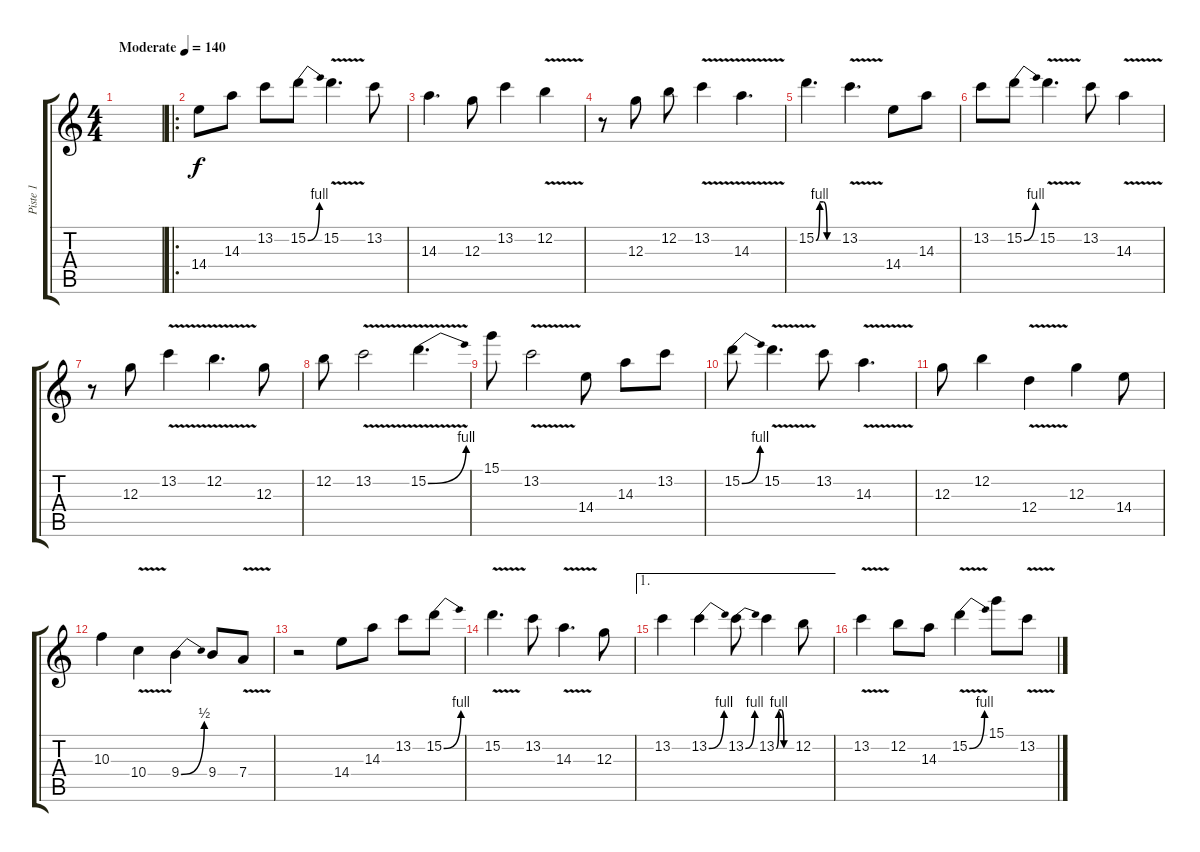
\track ("Piste 1" "Piste 1") {instrument overdrivenguitar}
\staff {score tabs}
\tuning (E4 B3 G3 D3 A2 E2) {hide}
\ts (4 4)
\tempo (140 "Moderate")
\clef g2
\ks c
|
\ro
14.4.8 14.3.8 13.2.8 15.2{be (bend 0 0 60 4)}.8 15.2{v}.4{d} 13.2.8 |
14.3.4{d} 12.3.8 13.2.4 12.2{v}.4 |
r.8 12.3.8 12.2.8 13.2{v}.4 14.3{v}.4{d} |
15.2{be (custom 0 0 10 4 20 4 30 0 60 0)}.4{d} 13.2{v}.4{d} 14.4.8 14.3.8 |
13.2.8 15.2{be (bend 0 0 60 4)}.8 15.2{v}.4{d} 13.2.8 14.3{v}.4 |
r.8 12.3.8 13.2{v}.4 12.2{v}.4{d} 12.3.8 |
12.2.8 13.2{v}.2 15.2{be (bend 0 0 60 4) v}.4{d} |
15.1.8 13.2{v}.2 14.4.8 14.3.8 13.2.8 |
15.2{be (bend 0 0 60 4)}.8 15.2{v}.4{d} 13.2.8 14.3{v}.4{d} |
12.3.8 12.2.4 12.4{v}.4 12.3.4 14.4.8 |
10.3.4 10.4{v}.4 9.4{be (bend 0 0 60 2)}.4 9.4.8 7.4{v}.8 |
r.2 14.4.8 14.3.8 13.2.8 15.2{be (bend 0 0 60 4)}.8 |
15.2{v}.4{d} 13.2.8 14.3{v}.4{d} 12.3.8 |
\ae 1
13.2.4 13.2{be (bend 0 0 60 4)}.4 13.2{be (bend 0 0 60 4)}.8 13.2{be (custom 0 0 10 4 20 4 30 0 60 0)}.4 12.2.8 |
13.2{v}.4 12.2.8 14.3.8 15.2{be (bend 0 0 60 4) v}.4 15.1.8 13.2{v}.8
